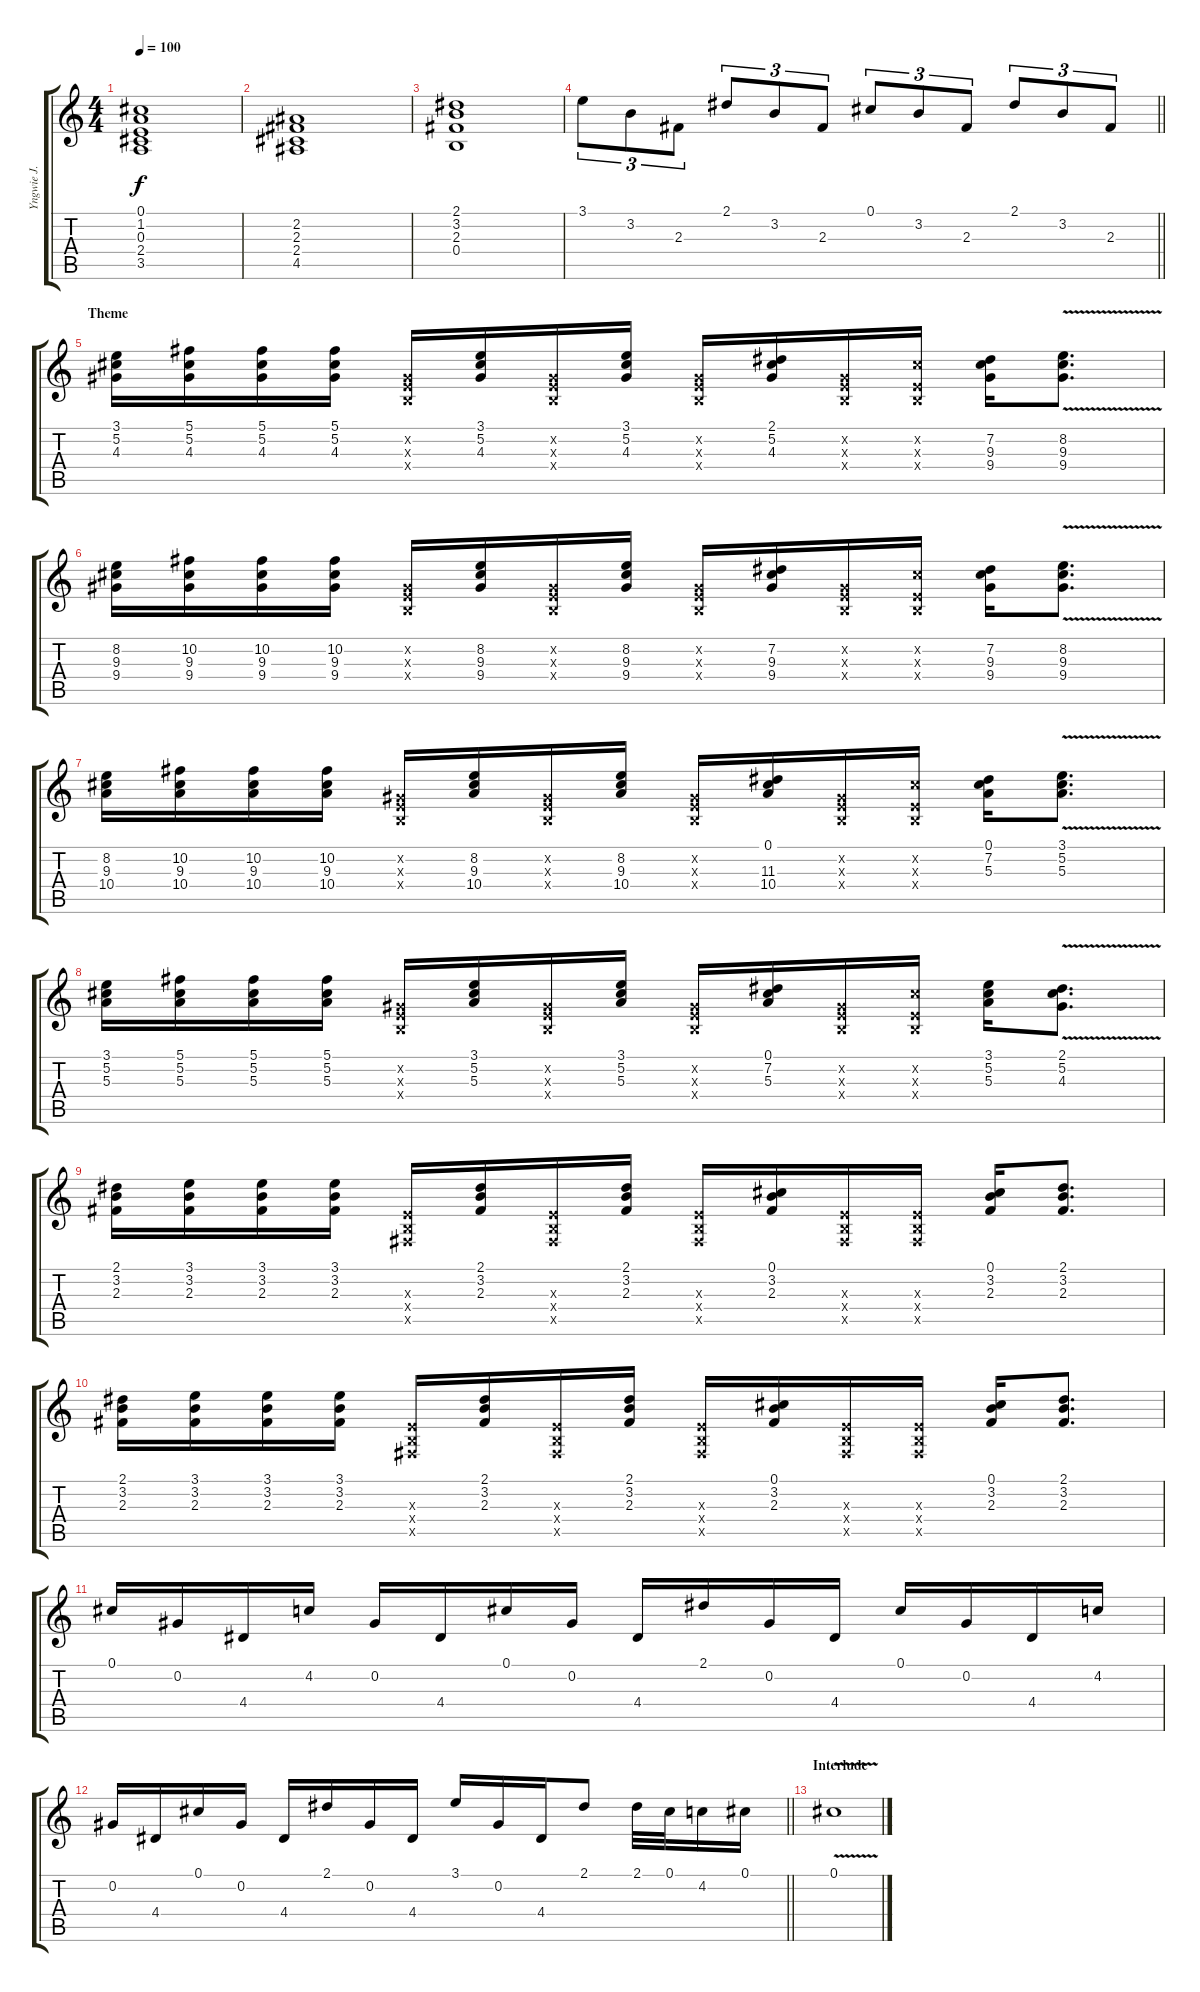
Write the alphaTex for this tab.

\track ("Yngwie J. Malmsteen" "Yngwie J. ") {instrument overdrivenguitar}
\staff {score tabs}
\tuning (Db4 Ab3 E3 B2 Gb2 Db2) {hide}
\ts (4 4)
\tempo 100
\clef g2
\ks c
(0.1 1.2 0.3 2.4 3.5).1{dy f} |
(2.2 2.3 2.4 4.5).1 |
(2.1 3.2 2.3 0.4).1 |
\barLineRight lightlight
3.1.8{tu (3 2)} 3.2.8{tu (3 2)} 2.3.8{tu (3 2)} 2.1.8{tu (3 2)} 3.2.8{tu (3 2)} 2.3.8{tu (3 2)} 0.1.8{tu (3 2)} 3.2.8{tu (3 2)} 2.3.8{tu (3 2)} 2.1.8{tu (3 2)} 3.2.8{tu (3 2)} 2.3.8{tu (3 2)} |
\section ("" "Theme")
(3.1 5.2 4.3).16 (5.1 5.2 4.3).16 (5.1 5.2 4.3).16 (5.1 5.2 4.3).16 (0.2{x} 0.3{x} 0.4{x}).16 (3.1 5.2 4.3).16 (0.2{x} 0.3{x} 0.4{x}).16 (3.1 5.2 4.3).16 (0.2{x} 0.3{x} 0.4{x}).16 (2.1 5.2 4.3).16 (0.2{x} 0.3{x} 0.4{x}).16 (5.2{x} 0.3{x} 0.4{x}).16 (7.2 9.3 9.4).16 (8.2{v} 9.3{v} 9.4{v}).8{d} |
(8.2 9.3 9.4).16 (10.2 9.3 9.4).16 (10.2 9.3 9.4).16 (10.2 9.3 9.4).16 (0.2{x} 0.3{x} 0.4{x}).16 (8.2 9.3 9.4).16 (0.2{x} 0.3{x} 0.4{x}).16 (8.2 9.3 9.4).16 (0.2{x} 0.3{x} 0.4{x}).16 (7.2 9.3 9.4).16 (0.2{x} 0.3{x} 0.4{x}).16 (5.2{x} 0.3{x} 0.4{x}).16 (7.2 9.3 9.4).16 (8.2{v} 9.3{v} 9.4{v}).8{d} |
(8.2 9.3 10.4).16 (10.2 9.3 10.4).16 (10.2 9.3 10.4).16 (10.2 9.3 10.4).16 (0.2{x} 0.3{x} 0.4{x}).16 (8.2 9.3 10.4).16 (0.2{x} 0.3{x} 0.4{x}).16 (8.2 9.3 10.4).16 (0.2{x} 0.3{x} 0.4{x}).16 (0.1 11.3 10.4).16 (0.2{x} 0.3{x} 0.4{x}).16 (5.2{x} 0.3{x} 0.4{x}).16 (0.1 7.2 5.3).16 (3.1{v} 5.2 5.3).8{d} |
(3.1 5.2 5.3).16 (5.1 5.2 5.3).16 (5.1 5.2 5.3).16 (5.1 5.2 5.3).16 (0.2{x} 0.3{x} 0.4{x}).16 (3.1 5.2 5.3).16 (0.2{x} 0.3{x} 0.4{x}).16 (3.1 5.2 5.3).16 (0.2{x} 0.3{x} 0.4{x}).16 (0.1 7.2 5.3).16 (0.2{x} 0.3{x} 0.4{x}).16 (5.2{x} 0.3{x} 0.4{x}).16 (3.1 5.2 5.3).16 (2.1{v} 5.2 4.3).8{d} |
(2.1 3.2 2.3).16 (3.1 3.2 2.3).16 (3.1 3.2 2.3).16 (3.1 3.2 2.3).16 (0.3{x} 0.4{x} 0.5{x}).16 (2.1 3.2 2.3).16 (0.3{x} 0.4{x} 0.5{x}).16 (2.1 3.2 2.3).16 (0.3{x} 0.4{x} 0.5{x}).16 (0.1 3.2 2.3).16 (0.3{x} 0.4{x} 0.5{x}).16 (0.3{x} 0.4{x} 0.5{x}).16 (0.1 3.2 2.3).16 (2.1 3.2 2.3).8{d} |
(2.1 3.2 2.3).16 (3.1 3.2 2.3).16 (3.1 3.2 2.3).16 (3.1 3.2 2.3).16 (0.3{x} 0.4{x} 0.5{x}).16 (2.1 3.2 2.3).16 (0.3{x} 0.4{x} 0.5{x}).16 (2.1 3.2 2.3).16 (0.3{x} 0.4{x} 0.5{x}).16 (0.1 3.2 2.3).16 (0.3{x} 0.4{x} 0.5{x}).16 (0.3{x} 0.4{x} 0.5{x}).16 (0.1 3.2 2.3).16 (2.1 3.2 2.3).8{d} |
0.1.16 0.2.16 4.4.16 4.2.16 0.2.16 4.4.16 0.1.16 0.2.16 4.4.16 2.1.16 0.2.16 4.4.16 0.1.16 0.2.16 4.4.16 4.2.16 |
\barLineRight lightlight
0.2.16 4.4.16 0.1.16 0.2.16 4.4.16 2.1.16 0.2.16 4.4.16 3.1.16 0.2.16 4.4.16 2.1.8 2.1.32 0.1.32 4.2.16 0.1.16 |
\section ("" "Interlude")
0.1{v}.1
